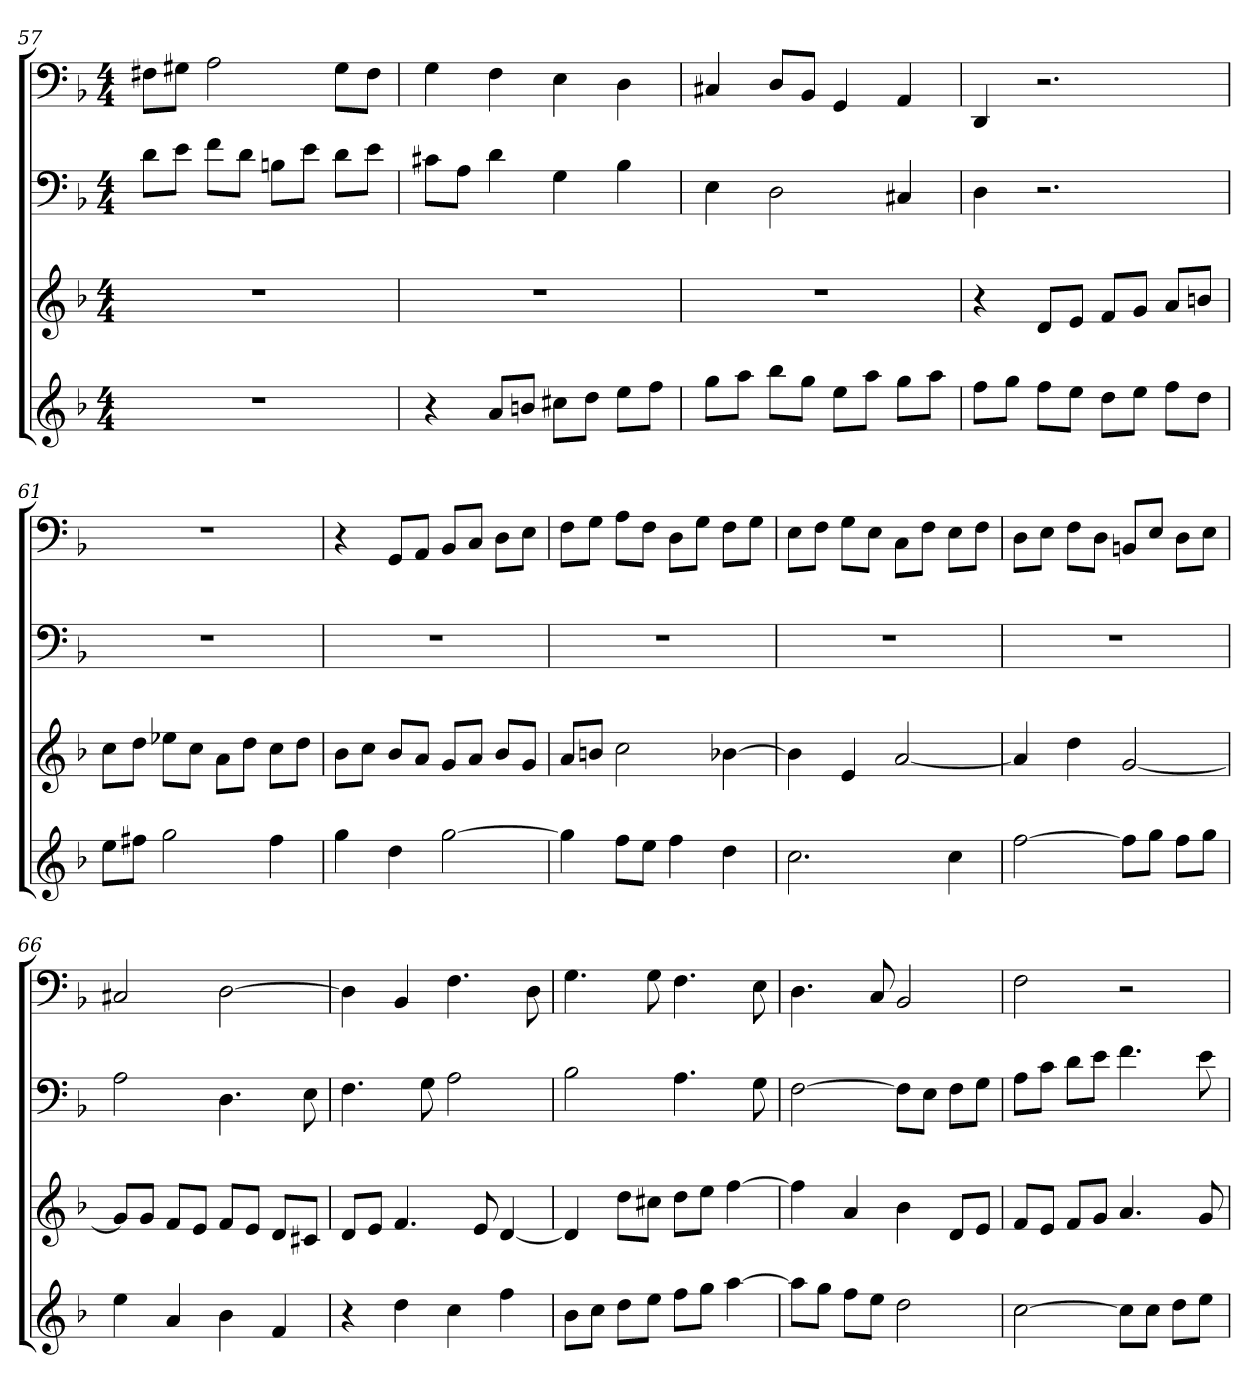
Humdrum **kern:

**kern	**kern	**kern	**kern
*part4	*part3	*part2	*part1
*staff4	*staff3	*staff2	*staff1
*k[b-]	*k[b-]	*k[b-]	*k[b-]
*d:	*d:	*d:	*d:
*M4/4	*M4/4	*M4/4	*M4/4
=57	=57	=57	=57
1r	1r	8dL	8F#XL
.	.	8eJ	8G#XJ
.	.	8fL	2A
.	.	8dJ	.
.	.	8BnL	.
.	.	8eJ	.
.	.	8dL	8G#L
.	.	8eJ	8F#J
=58	=58	=58	=58
4r	1r	8c#XL	4G
.	.	8AJ	.
8aL	.	4d	4F
8bnJ	.	.	.
8cc#XL	.	4G	4E
8ddJ	.	.	.
8eeL	.	4B-	4D
8ffJ	.	.	.
=59	=59	=59	=59
8ggL	1r	4E	4C#X
8aaJ	.	.	.
8bb-L	.	2D	8DL
8ggJ	.	.	8BB-J
8eeL	.	.	4GG
8aaJ	.	.	.
8ggL	.	4C#X	4AA
8aaJ	.	.	.
=60	=60	=60	=60
8ffL	4r	4D	4DD
8ggJ	.	.	.
8ffL	8dL	2.r	2.r
8eeJ	8eJ	.	.
8ddL	8fL	.	.
8eeJ	8gJ	.	.
8ffL	8aL	.	.
8ddJ	8bnJ	.	.
=61	=61	=61	=61
8eeL	8ccL	1r	1r
8ff#XJ	8ddJ	.	.
2gg	8ee-XL	.	.
.	8ccJ	.	.
.	8aL	.	.
.	8ddJ	.	.
4ff#	8ccL	.	.
.	8ddJ	.	.
=62	=62	=62	=62
4gg	8b-L	1r	4r
.	8ccJ	.	.
4dd	8b-L	.	8GGL
.	8aJ	.	8AAJ
[2gg	8gL	.	8BB-L
.	8aJ	.	8CJ
.	8b-L	.	8DL
.	8gJ	.	8EJ
=63	=63	=63	=63
4gg]	8aL	1r	8FL
.	8bnJ	.	8GJ
8ffL	2cc	.	8AL
8eeJ	.	.	8FJ
4ff	.	.	8DL
.	.	.	8GJ
4dd	[4b-X	.	8FL
.	.	.	8GJ
=64	=64	=64	=64
2.cc	4b-]	1r	8EL
.	.	.	8FJ
.	4e	.	8GL
.	.	.	8EJ
.	[2a	.	8CL
.	.	.	8FJ
4cc	.	.	8EL
.	.	.	8FJ
=65	=65	=65	=65
[2ff	4a]	1r	8DL
.	.	.	8EJ
.	4dd	.	8FL
.	.	.	8DJ
8ffL]	[2g	.	8BBnL
8ggJ	.	.	8EJ
8ffL	.	.	8DL
8ggJ	.	.	8EJ
=66	=66	=66	=66
4ee	8gL]	2A	2C#X
.	8gJ	.	.
4a	8fL	.	.
.	8eJ	.	.
4b-	8fL	4.D	[2D
.	8eJ	.	.
4f	8dL	.	.
.	8c#XJ	8E	.
=67	=67	=67	=67
4r	8dL	4.F	4D]
.	8eJ	.	.
4dd	4.f	.	4BB-
.	.	8G	.
4cc	.	2A	4.F
.	8e	.	.
4ff	[4d	.	.
.	.	.	8D
=68	=68	=68	=68
8b-L	4d]	2B-	4.G
8ccJ	.	.	.
8ddL	8ddL	.	.
8eeJ	8cc#XJ	.	8G
8ffL	8ddL	4.A	4.F
8ggJ	8eeJ	.	.
[4aa	[4ff	.	.
.	.	8G	8E
=69	=69	=69	=69
8aaL]	4ff]	[2F	4.D
8ggJ	.	.	.
8ffL	4a	.	.
8eeJ	.	.	8C
2dd	4b-	8FL]	2BB-
.	.	8EJ	.
.	8dL	8FL	.
.	8eJ	8GJ	.
=70	=70	=70	=70
[2cc	8fL	8AL	2F
.	8eJ	8cJ	.
.	8fL	8dL	.
.	8gJ	8eJ	.
8ccL]	4.a	4.f	2r
8ccJ	.	.	.
8ddL	.	.	.
8eeJ	8g	8e	.
=	=	=	=
*-	*-	*-	*-
